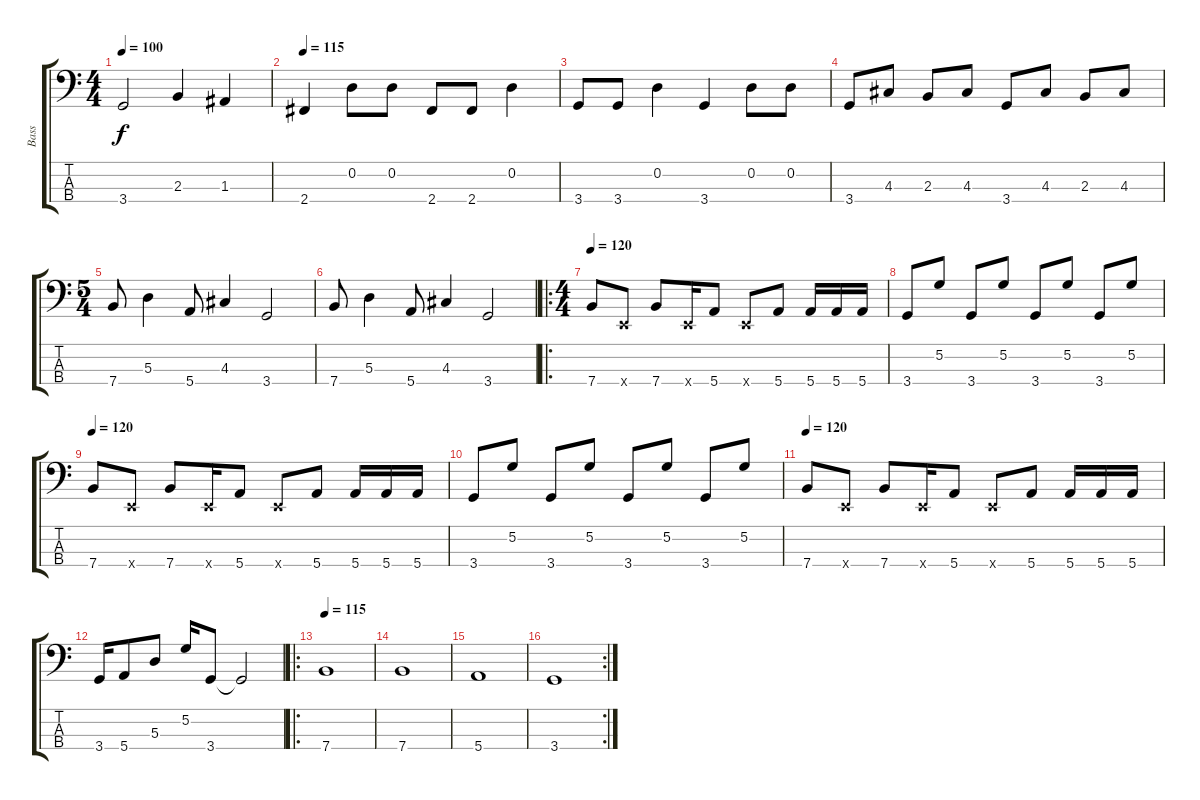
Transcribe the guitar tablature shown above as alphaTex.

\track ("Bass" "Bass") {instrument electricbassfinger}
\staff {score tabs}
\tuning (G2 D2 A1 E1) {hide}
\ts (4 4)
\tempo 100
\clef f4
\ks c
3.4.2{dy f} 2.3.4 1.3.4 |
\tempo 115
2.4.4 0.2.8 0.2.8 2.4.8 2.4.8 0.2.4 |
3.4.8 3.4.8 0.2.4 3.4.4 0.2.8 0.2.8 |
3.4.8 4.3.8 2.3.8 4.3.8 3.4.8 4.3.8 2.3.8 4.3.8 |
\ts (5 4)
7.4.8 5.3.4 5.4.8 4.3.4 3.4.2 |
7.4.8 5.3.4 5.4.8 4.3.4 3.4.2 |
\ro
\ts (4 4)
\tempo 120
7.4.8 0.4{x}.8 7.4.8 0.4{x}.16 5.4.8 0.4{x}.8 5.4.8 5.4.16 5.4.16 5.4.16 |
3.4.8 5.2.8 3.4.8 5.2.8 3.4.8 5.2.8 3.4.8 5.2.8 |
\tempo 120
7.4.8 0.4{x}.8 7.4.8 0.4{x}.16 5.4.8 0.4{x}.8 5.4.8 5.4.16 5.4.16 5.4.16 |
3.4.8 5.2.8 3.4.8 5.2.8 3.4.8 5.2.8 3.4.8 5.2.8 |
\tempo 120
7.4.8 0.4{x}.8 7.4.8 0.4{x}.16 5.4.8 0.4{x}.8 5.4.8 5.4.16 5.4.16 5.4.16 |
3.4.16 5.4.8 5.3.8 5.2.16 3.4.8 3.4{t}.2 |
\ro
\tempo 115
7.4.1 |
7.4.1 |
5.4.1 |
\rc 2
3.4.1
